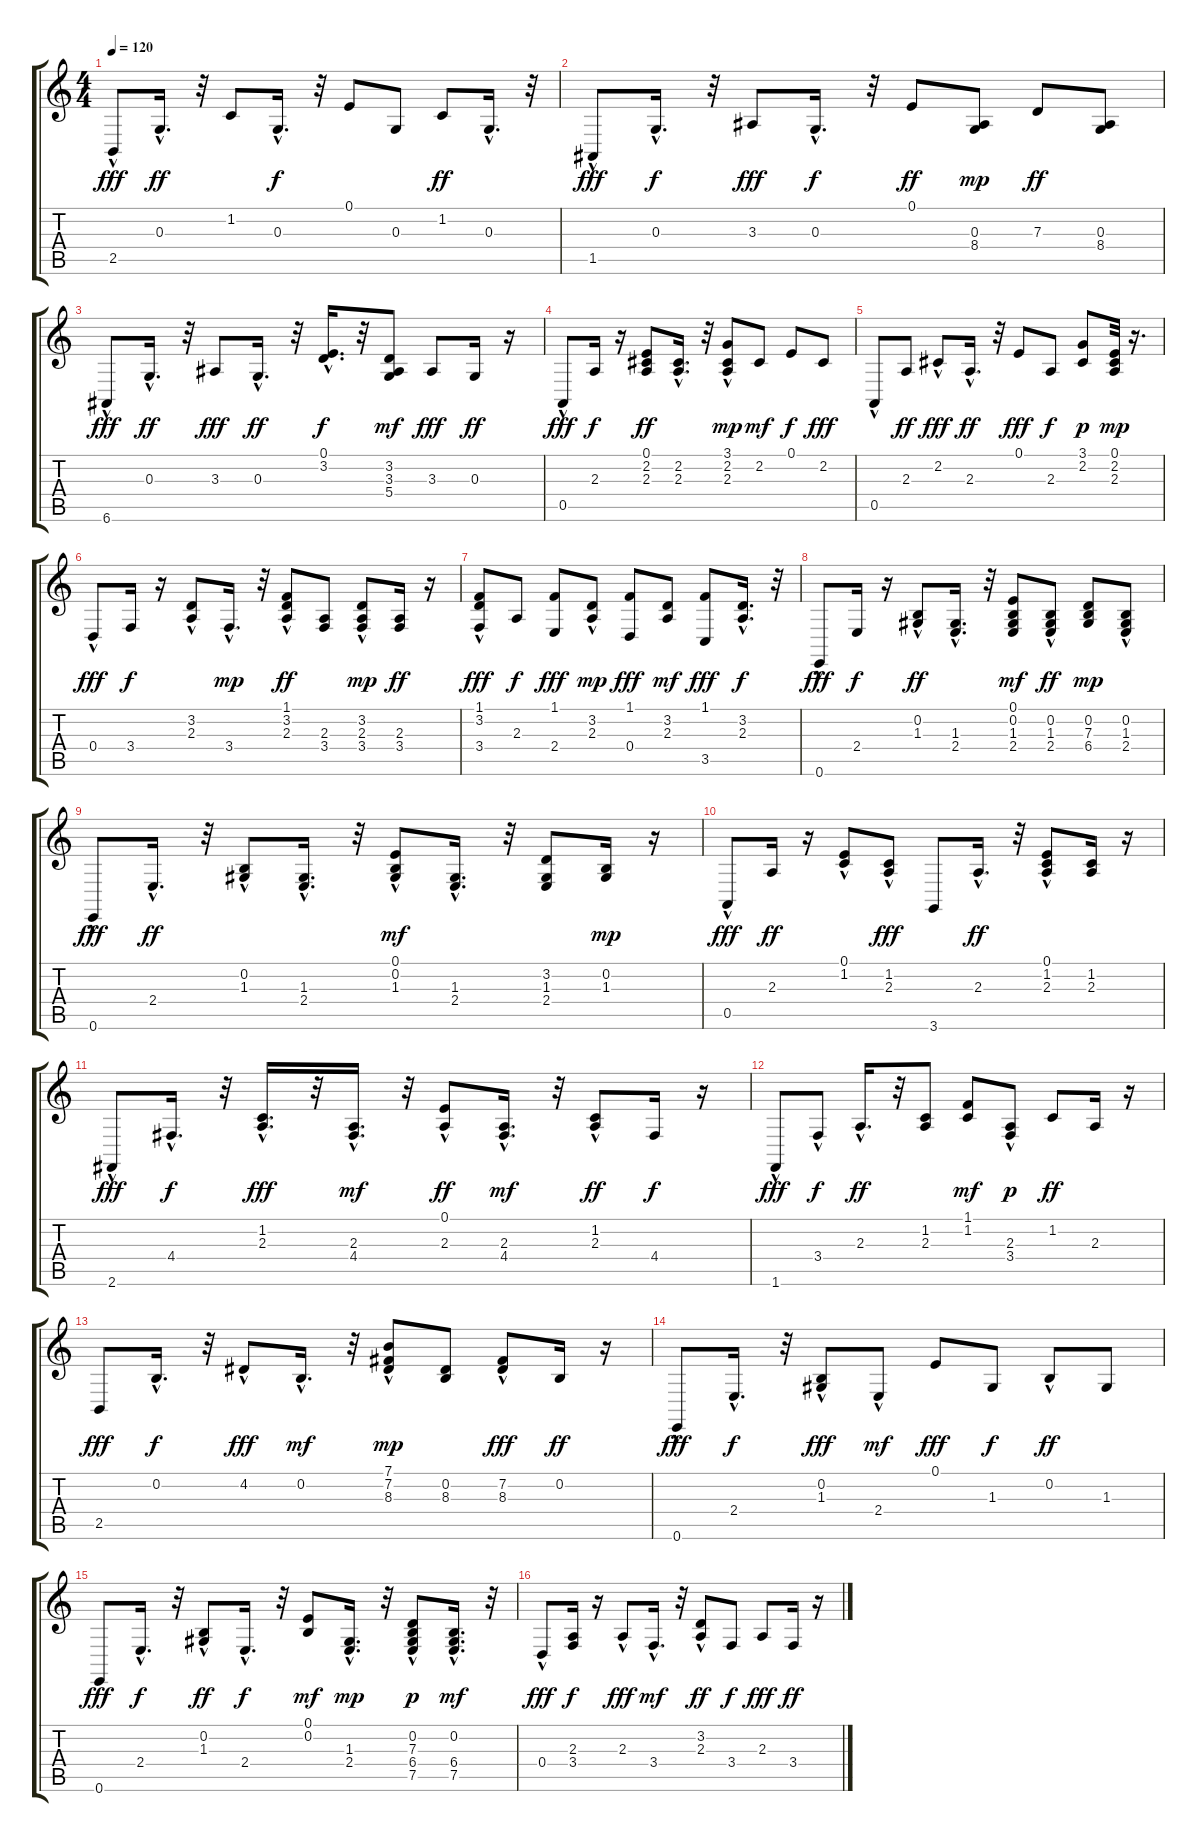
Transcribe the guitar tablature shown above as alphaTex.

\track "" {instrument acousticgrandpiano}
\staff {score tabs}
\tuning (E4 B3 G3 D3 A2 E2) {hide}
\ts (4 4)
\tempo 120
\clef g2
\ks c
2.5{hac}.8{dy fff} 0.3{hac}.16{d dy ff} r.32 1.2.8 0.3{hac}.16{d dy f} r.32 0.1.8 0.3.8 1.2.8{dy ff} 0.3{hac}.16{d} r.32 |
1.5{hac}.8{dy fff} 0.3{hac}.16{d dy f} r.32 3.3.8{dy fff} 0.3{hac}.16{d dy f} r.32 0.1.8{dy ff} (0.3 8.4).8{dy mp} 7.3.8{dy ff} (0.3 8.4).8 |
6.6{hac}.8{dy fff balance 8} 0.3{hac}.16{d dy ff balance 8} r.32 3.3.8{dy fff} 0.3{hac}.16{d dy ff balance 8} r.32 (0.1{hac} 3.2).16{d dy f balance 7} r.32 (3.2 3.3 5.4).8{dy mf balance 7} 3.3.8{dy fff balance 6} 0.3.16{dy ff balance 6} r.16 |
0.5{hac}.8{dy fff} 2.3.16{dy f balance 5} r.16 (0.1 2.2 2.3).8{dy ff balance 4} (2.2 2.3{hac}).16{d} r.32 (3.1 2.2 2.3{hac}).8{dy mp} 2.2.8{dy mf} 0.1.8{dy f} 2.2.8{dy fff} |
0.5{hac}.8 2.3.8{dy ff} 2.2{hac}.8{dy fff} 2.3{hac}.16{d dy ff} r.32 0.1.8{dy fff} 2.3.8{dy f} (3.1 2.2).8{dy p balance 4} (0.1 2.2 2.3).32{dy mp} r.16{d} |
0.4{hac}.8{dy fff} 3.4.16{dy f} r.16 (3.2 2.3{hac}).8 3.4{hac}.16{d dy mp} r.32 (1.1{hac} 3.2 2.3).8{dy ff} (2.3 3.4).8 (3.2{hac} 2.3{hac} 3.4).8{dy mp} (2.3 3.4).16{dy ff} r.16 |
(1.1 3.2{hac} 3.4).8{dy fff} 2.3.8{dy f} (1.1 2.4).8{dy fff} (3.2 2.3{hac}).8{dy mp} (1.1 0.4).8{dy fff} (3.2 2.3).8{dy mf} (1.1 3.5).8{dy fff} (3.2{hac} 2.3).16{d dy f} r.32 |
0.6{hac}.8{dy fff} 2.4.16{dy f} r.16 (0.2{hac} 1.3).8{dy ff} (1.3 2.4{hac}).16{d} r.32 (0.1 0.2 1.3 2.4).8{dy mf} (0.2 1.3{hac} 2.4{hac}).8{dy ff} (0.2 7.3 6.4).8{dy mp} (0.2 1.3 2.4{hac}).8 |
0.6{hac}.8{dy fff} 2.4{hac}.16{d dy ff} r.32 (0.2{hac} 1.3).8 (1.3{hac} 2.4{hac}).16{d} r.32 (0.1{hac} 0.2 1.3).8{dy mf} (1.3{hac} 2.4{hac}).16{d} r.32 (3.2 1.3 2.4).8 (0.2 1.3).16{dy mp} r.16 |
0.5{hac}.8{dy fff} 2.3.16{dy ff} r.16 (0.1 1.2{hac}).8 (1.2{hac} 2.3).8{dy fff} 3.6.8 2.3{hac}.16{d dy ff} r.32 (0.1 1.2{hac} 2.3).8 (1.2 2.3).16 r.16 |
2.6{hac}.8{dy fff} 4.4{hac}.16{d dy f} r.32 (1.2{hac} 2.3{hac}).16{d dy fff} r.32 (2.3{hac} 4.4{hac}).16{d dy mf} r.32 (0.1{hac} 2.3).8{dy ff} (2.3{hac} 4.4{hac}).16{d dy mf} r.32 (1.2 2.3{hac}).8{dy ff} 4.4.16{dy f} r.16 |
1.6{hac}.8{dy fff} 3.4{hac}.8{dy f} 2.3{hac}.16{d dy ff} r.32 (1.2 2.3).8 (1.1 1.2).8{dy mf} (2.3 3.4{hac}).8{dy p} 1.2.8{dy ff} 2.3.16 r.16 |
2.5.8{dy fff} 0.2{hac}.16{d dy f} r.32 4.2{hac}.8{dy fff} 0.2{hac}.16{d dy mf} r.32 (7.1{hac} 7.2 8.3).8{dy mp} (0.2 8.3).8 (7.2 8.3{hac}).8{dy fff} 0.2.16{dy ff} r.16 |
0.6{hac}.8{dy fff} 2.4{hac}.16{d dy f} r.32 (0.2 1.3{hac}).8{dy fff} 2.4{hac}.8{dy mf} 0.1.8{dy fff} 1.3.8{dy f} 0.2{hac}.8{dy ff} 1.3.8 |
0.6.8{dy fff} 2.4{hac}.16{d dy f} r.32 (0.2{hac} 1.3{hac}).8{dy ff} 2.4{hac}.16{d dy f} r.32 (0.1 0.2).8{dy mf} (1.3 2.4{hac}).16{d dy mp} r.32 (0.2{hac} 7.3{hac} 6.4 7.5).8{dy p} (0.2 6.4{hac} 7.5{hac}).16{d dy mf} r.32 |
0.4{hac}.8{dy fff} (2.3 3.4).16{dy f} r.16 2.3{hac}.8{dy fff} 3.4{hac}.16{d dy mf} r.32 (3.2 2.3{hac}).8{dy ff} 3.4.8{dy f} 2.3.8{dy fff} 3.4.16{dy ff} r.16
